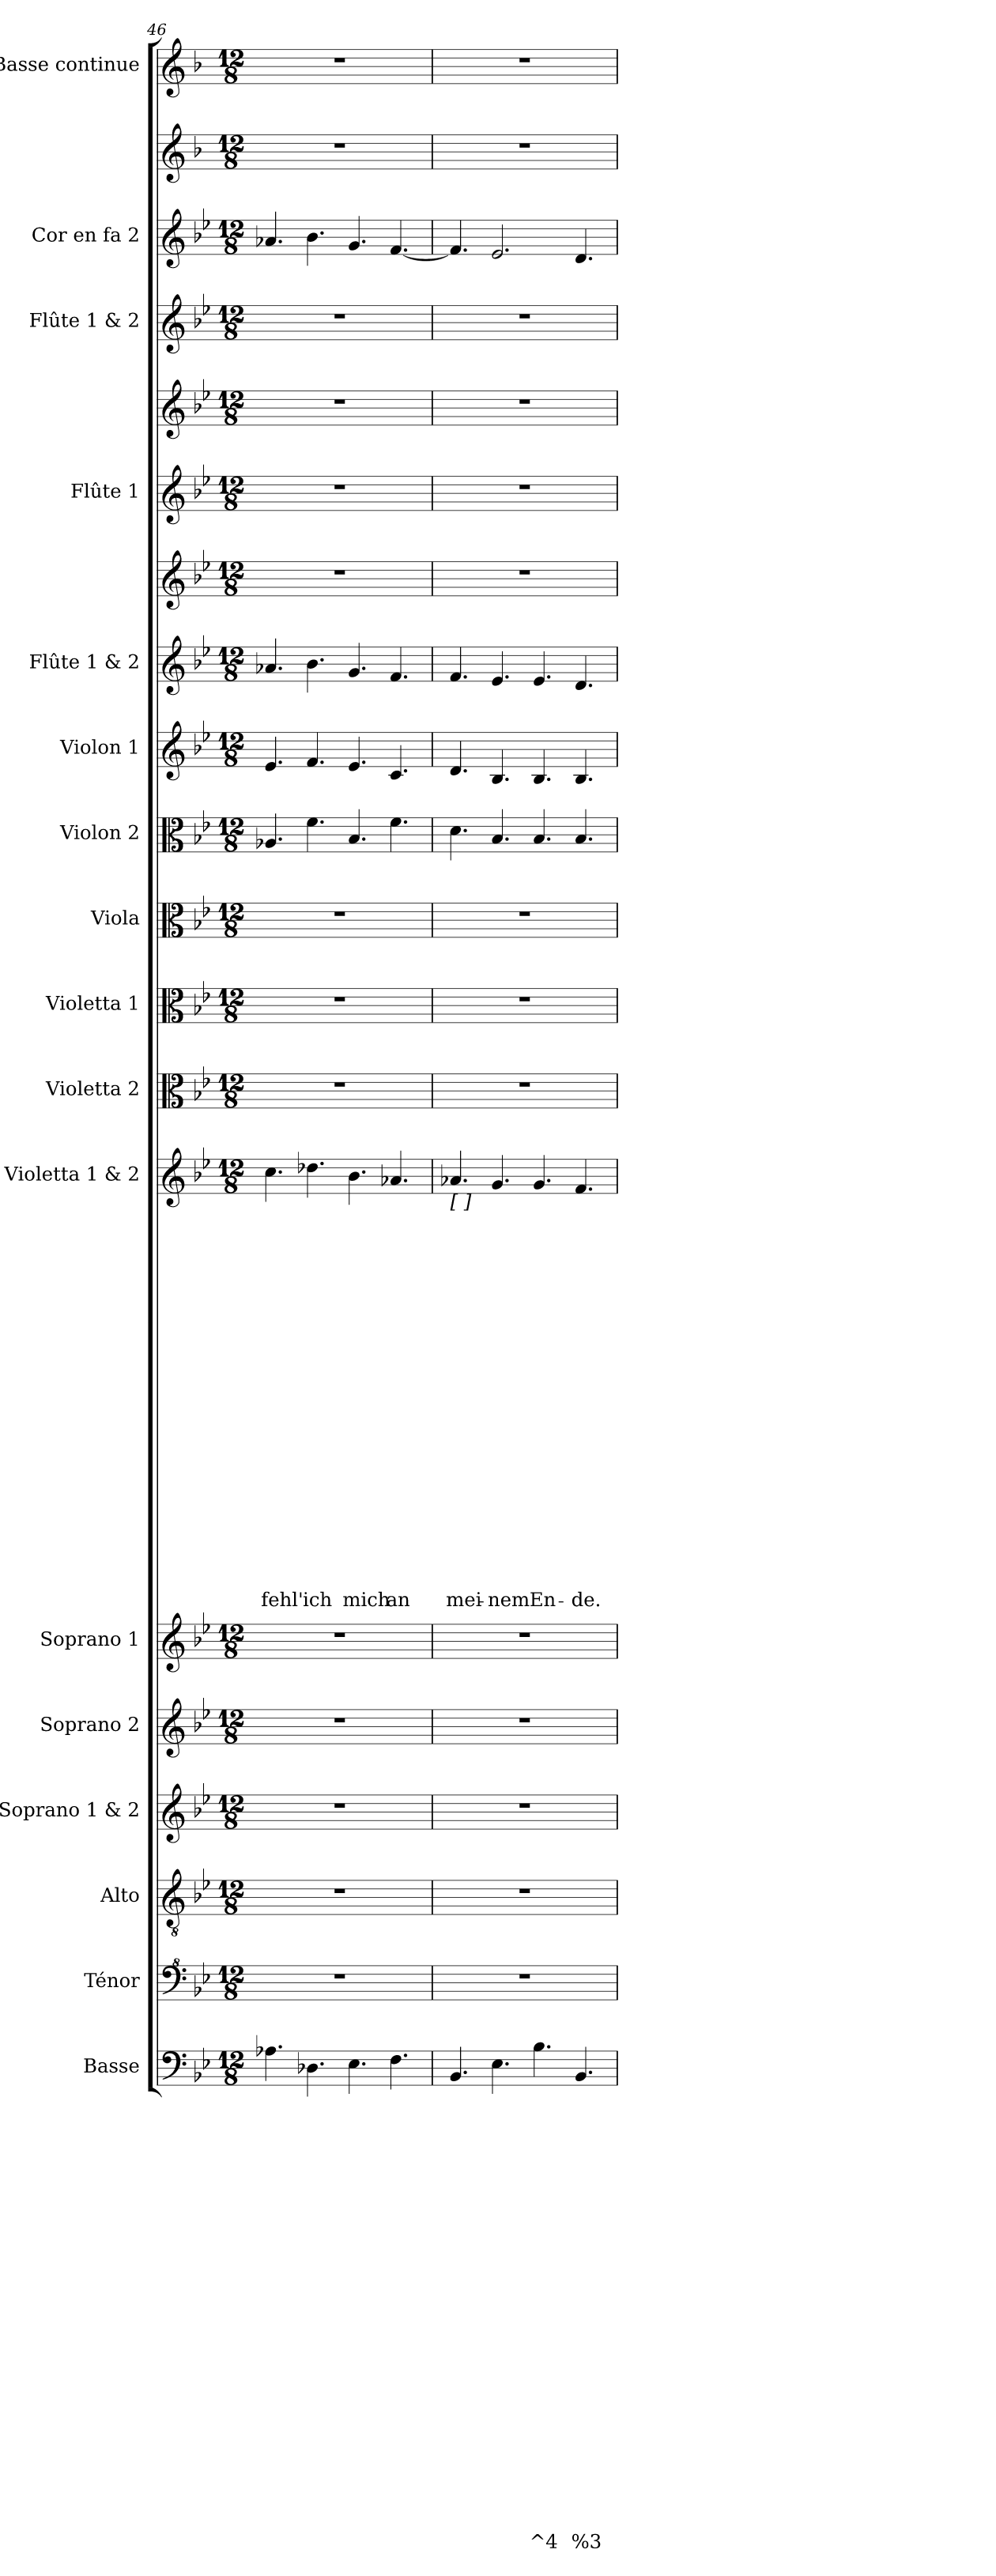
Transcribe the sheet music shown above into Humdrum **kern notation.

**kern	**text	**text	**text	**text	**text	**text	**text	**text	**text	**text	**text	**text	**text	**text	**text	**text	**text	**text	**text	**text	**text	**text	**text	**text	**kern	**kern	**kern	**kern	**kern	**kern	**text	**text	**text	**text	**text	**text	**text	**text	**text	**text	**text	**text	**text	**text	**text	**text	**text	**text	**text	**text	**text	**kern	**kern	**kern	**kern	**kern	**kern	**kern	**kern	**kern	**kern	**kern	**kern	**kern
*part17	*part17	*part17	*part17	*part17	*part17	*part17	*part17	*part17	*part17	*part17	*part17	*part17	*part17	*part17	*part17	*part17	*part17	*part17	*part17	*part17	*part17	*part17	*part17	*part17	*part16	*part15	*part14	*part13	*part12	*part11	*part11	*part11	*part11	*part11	*part11	*part11	*part11	*part11	*part11	*part11	*part11	*part11	*part11	*part11	*part11	*part11	*part11	*part11	*part11	*part11	*part11	*part10	*part9	*part8	*part7	*part6	*part5	*part5	*part4	*part4	*part3	*part2	*part2	*part1
*staff20	*staff20	*staff20	*staff20	*staff20	*staff20	*staff20	*staff20	*staff20	*staff20	*staff20	*staff20	*staff20	*staff20	*staff20	*staff20	*staff20	*staff20	*staff20	*staff20	*staff20	*staff20	*staff20	*staff20	*staff20	*staff19	*staff18	*staff17	*staff16	*staff15	*staff14	*staff14	*staff14	*staff14	*staff14	*staff14	*staff14	*staff14	*staff14	*staff14	*staff14	*staff14	*staff14	*staff14	*staff14	*staff14	*staff14	*staff14	*staff14	*staff14	*staff14	*staff14	*staff13	*staff12	*staff11	*staff10	*staff9	*staff8	*staff7	*staff6	*staff5	*staff4	*staff3	*staff2	*staff1
*I"Basse	*	*	*	*	*	*	*	*	*	*	*	*	*	*	*	*	*	*	*	*	*	*	*	*	*I"Ténor	*I"Alto	*I"Soprano 1 & 2	*I"Soprano 2	*I"Soprano 1	*I"Violetta 1 & 2	*	*	*	*	*	*	*	*	*	*	*	*	*	*	*	*	*	*	*	*	*	*I"Violetta 2	*I"Violetta 1	*I"Viola	*I"Violon 2	*I"Violon 1	*I"Flûte 1 & 2	*	*I"Flûte 1	*	*I"Flûte 1 & 2	*I"Cor en fa 2	*	*I"Basse continue
*I'Bas	*	*	*	*	*	*	*	*	*	*	*	*	*	*	*	*	*	*	*	*	*	*	*	*	*I'T	*I'A	*I'Pno	*I'S 2	*I'S 1	*	*	*	*	*	*	*	*	*	*	*	*	*	*	*	*	*	*	*	*	*	*	*I'Vta 2	*I'Vta 1	*I'Vla	*I'Vln 2	*I'Vln 1	*I'Vln 1	*	*I'Fl 1	*	*	*I'Cor 2	*	*I'BC
*clefF4	*	*	*	*	*	*	*	*	*	*	*	*	*	*	*	*	*	*	*	*	*	*	*	*	*clefF^4	*clefGv2	*clefG2	*clefG2	*clefG2	*clefG2	*	*	*	*	*	*	*	*	*	*	*	*	*	*	*	*	*	*	*	*	*	*clefC3	*clefC3	*clefC3	*clefC3	*clefG2	*clefG2	*clefG2	*clefG2	*clefG2	*clefG2	*clefG2	*clefG2	*clefG2
*ITrd7c12	*	*	*	*	*	*	*	*	*	*	*	*	*	*	*	*	*	*	*	*	*	*	*	*	*	*	*	*	*	*	*	*	*	*	*	*	*	*	*	*	*	*	*	*	*	*	*	*	*	*	*	*	*	*	*	*	*	*	*	*	*	*	*ITrd4c7	*ITrd4c7
*k[b-e-]	*	*	*	*	*	*	*	*	*	*	*	*	*	*	*	*	*	*	*	*	*	*	*	*	*k[b-e-]	*k[b-e-]	*k[b-e-]	*k[b-e-]	*k[b-e-]	*k[b-e-]	*	*	*	*	*	*	*	*	*	*	*	*	*	*	*	*	*	*	*	*	*	*k[b-e-]	*k[b-e-]	*k[b-e-]	*k[b-e-]	*k[b-e-]	*k[b-e-]	*k[b-e-]	*k[b-e-]	*k[b-e-]	*k[b-e-]	*k[b-e-]	*k[b-e-]	*k[b-e-]
*B-:	*	*	*	*	*	*	*	*	*	*	*	*	*	*	*	*	*	*	*	*	*	*	*	*	*B-:	*B-:	*B-:	*B-:	*B-:	*B-:	*	*	*	*	*	*	*	*	*	*	*	*	*	*	*	*	*	*	*	*	*	*B-:	*B-:	*B-:	*B-:	*B-:	*B-:	*B-:	*B-:	*B-:	*B-:	*B-:	*B-:	*B-:
*M12/8	*	*	*	*	*	*	*	*	*	*	*	*	*	*	*	*	*	*	*	*	*	*	*	*	*M12/8	*M12/8	*M12/8	*M12/8	*M12/8	*M12/8	*	*	*	*	*	*	*	*	*	*	*	*	*	*	*	*	*	*	*	*	*	*M12/8	*M12/8	*M12/8	*M12/8	*M12/8	*M12/8	*M12/8	*M12/8	*M12/8	*M12/8	*M12/8	*M12/8	*M12/8
=46	=46	=46	=46	=46	=46	=46	=46	=46	=46	=46	=46	=46	=46	=46	=46	=46	=46	=46	=46	=46	=46	=46	=46	=46	=46	=46	=46	=46	=46	=46	=46	=46	=46	=46	=46	=46	=46	=46	=46	=46	=46	=46	=46	=46	=46	=46	=46	=46	=46	=46	=46	=46	=46	=46	=46	=46	=46	=46	=46	=46	=46	=46	=46	=46
4.AA-X\	.	.	.	.	.	.	.	.	.	.	.	.	.	.	.	.	.	.	.	.	.	.	.	.	1.r	1.r	1.r	1.r	1.r	4.cc\	.	.	.	.	.	.	.	.	.	.	.	.	.	.	.	.	.	.	.	.	-fehl'	1.r	1.r	1.r	4.A-X/	4.e-/	4.a-X/	1.r	1.r	1.r	1.r	4.a-X/	1.r	1.r
4.DD-X\	.	.	.	.	.	.	.	.	.	.	.	.	.	.	.	.	.	.	.	.	.	.	.	.	.	.	.	.	.	4.dd-X\	.	.	.	.	.	.	.	.	.	.	.	.	.	.	.	.	.	.	.	.	ich	.	.	.	4.f\	4.f/	4.b-\	.	.	.	.	4.b-\	.	.
4.EE-\	.	.	.	.	.	.	.	.	.	.	.	.	.	.	.	.	.	.	.	.	.	.	.	.	.	.	.	.	.	4.b-\	.	.	.	.	.	.	.	.	.	.	.	.	.	.	.	.	.	.	.	.	mich	.	.	.	4.B-/	4.e-/	4.g/	.	.	.	.	4.g/	.	.
4.FF\	.	.	.	.	.	.	.	.	.	.	.	.	.	.	.	.	.	.	.	.	.	.	.	.	.	.	.	.	.	4.a-X/	.	.	.	.	.	.	.	.	.	.	.	.	.	.	.	.	.	.	.	.	an	.	.	.	4.f\	4.c/	4.f/	.	.	.	.	[4.f/	.	.
=47	=47	=47	=47	=47	=47	=47	=47	=47	=47	=47	=47	=47	=47	=47	=47	=47	=47	=47	=47	=47	=47	=47	=47	=47	=47	=47	=47	=47	=47	=47	=47	=47	=47	=47	=47	=47	=47	=47	=47	=47	=47	=47	=47	=47	=47	=47	=47	=47	=47	=47	=47	=47	=47	=47	=47	=47	=47	=47	=47	=47	=47	=47	=47	=47
!	!	!	!	!	!	!	!	!	!	!	!	!	!	!	!	!	!	!	!	!	!	!	!	!	!	!	!	!	!	!LO:TX:b:t=[ ]	!	!	!	!	!	!	!	!	!	!	!	!	!	!	!	!	!	!	!	!	!	!	!	!	!	!	!	!	!	!	!	!	!	!
4.BBB-/	.	.	.	.	.	.	.	.	.	.	.	.	.	.	.	.	.	.	.	.	.	.	.	.	1.r	1.r	1.r	1.r	1.r	4.a-X/	.	.	.	.	.	.	.	.	.	.	.	.	.	.	.	.	.	.	.	.	mei-	1.r	1.r	1.r	4.d\	4.d/	4.f/	1.r	1.r	1.r	1.r	4.f/]	1.r	1.r
4.EE-\	.	.	.	.	.	.	.	.	.	.	.	.	.	.	.	.	.	.	.	.	.	.	.	.	.	.	.	.	.	4.g/	.	.	.	.	.	.	.	.	.	.	.	.	.	.	.	.	.	.	.	.	-nem	.	.	.	4.B-/	4.B-/	4.e-/	.	.	.	.	2.e-/	.	.
4.BB-\	.	.	.	.	.	.	.	.	.	.	.	.	.	.	.	.	.	.	.	.	.	.	.	^4	.	.	.	.	.	4.g/	.	.	.	.	.	.	.	.	.	.	.	.	.	.	.	.	.	.	.	.	En-	.	.	.	4.B-/	4.B-/	4.e-/	.	.	.	.	.	.	.
4.BBB-/	.	.	.	.	.	.	.	.	.	.	.	.	.	.	.	.	.	.	.	.	.	.	.	%3	.	.	.	.	.	4.f/	.	.	.	.	.	.	.	.	.	.	.	.	.	.	.	.	.	.	.	.	-de.	.	.	.	4.B-/	4.B-/	4.d/	.	.	.	.	4.d!/	.	.
=	=	=	=	=	=	=	=	=	=	=	=	=	=	=	=	=	=	=	=	=	=	=	=	=	=	=	=	=	=	=	=	=	=	=	=	=	=	=	=	=	=	=	=	=	=	=	=	=	=	=	=	=	=	=	=	=	=	=	=	=	=	=	=	=
*-	*-	*-	*-	*-	*-	*-	*-	*-	*-	*-	*-	*-	*-	*-	*-	*-	*-	*-	*-	*-	*-	*-	*-	*-	*-	*-	*-	*-	*-	*-	*-	*-	*-	*-	*-	*-	*-	*-	*-	*-	*-	*-	*-	*-	*-	*-	*-	*-	*-	*-	*-	*-	*-	*-	*-	*-	*-	*-	*-	*-	*-	*-	*-	*-
